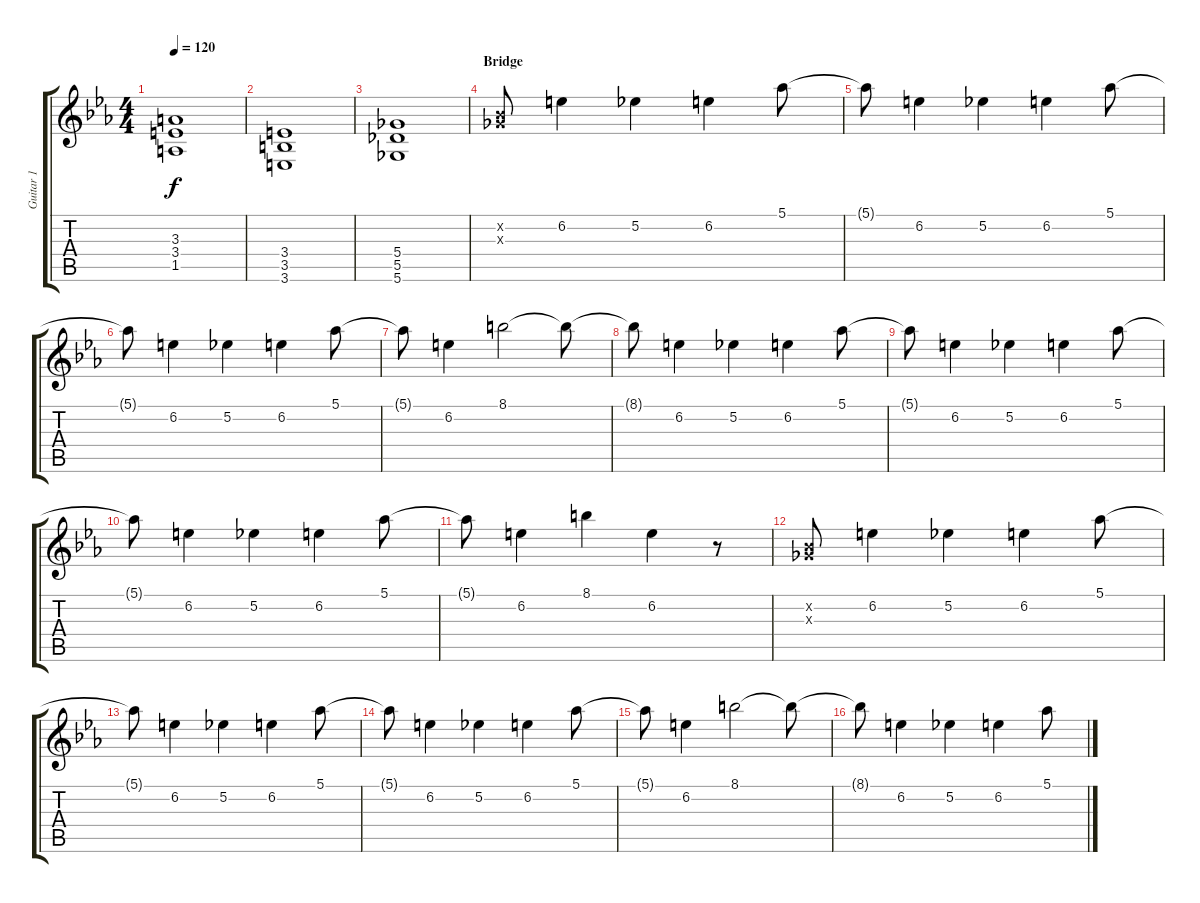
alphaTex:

\track ("Guitar 1" "Guitar 1") {instrument distortionguitar}
\staff {score tabs}
\tuning (Eb4 Bb3 Gb3 Db3 Ab2 Db2) {hide}
\ts (4 4)
\tempo 120
\clef g2
\ks eb
(3.3 3.4 1.5).1{dy f} |
(3.4 3.5 3.6).1 |
(5.4 5.5 5.6).1 |
\section ("" "Bridge")
(0.2{x} 0.3{x}).8{volume 6 balance 14} 6.2.4 5.2.4 6.2.4 5.1.8 |
5.1{t}.8 6.2.4 5.2.4 6.2.4 5.1.8 |
5.1{t}.8 6.2.4 5.2.4 6.2.4 5.1.8 |
5.1{t}.8 6.2.4 8.1.2 8.1{t}.8 |
8.1{t}.8 6.2.4 5.2.4 6.2.4 5.1.8 |
5.1{t}.8 6.2.4 5.2.4 6.2.4 5.1.8 |
5.1{t}.8{volume 12} 6.2.4 5.2.4 6.2.4 5.1.8 |
5.1{t}.8 6.2.4 8.1.4 6.2.4 r.8 |
(0.2{x} 0.3{x}).8 6.2.4 5.2.4 6.2.4 5.1.8 |
5.1{t}.8 6.2.4 5.2.4 6.2.4 5.1.8 |
5.1{t}.8 6.2.4 5.2.4 6.2.4 5.1.8 |
5.1{t}.8 6.2.4 8.1.2 8.1{t}.8 |
8.1{t}.8 6.2.4 5.2.4 6.2.4 5.1.8
